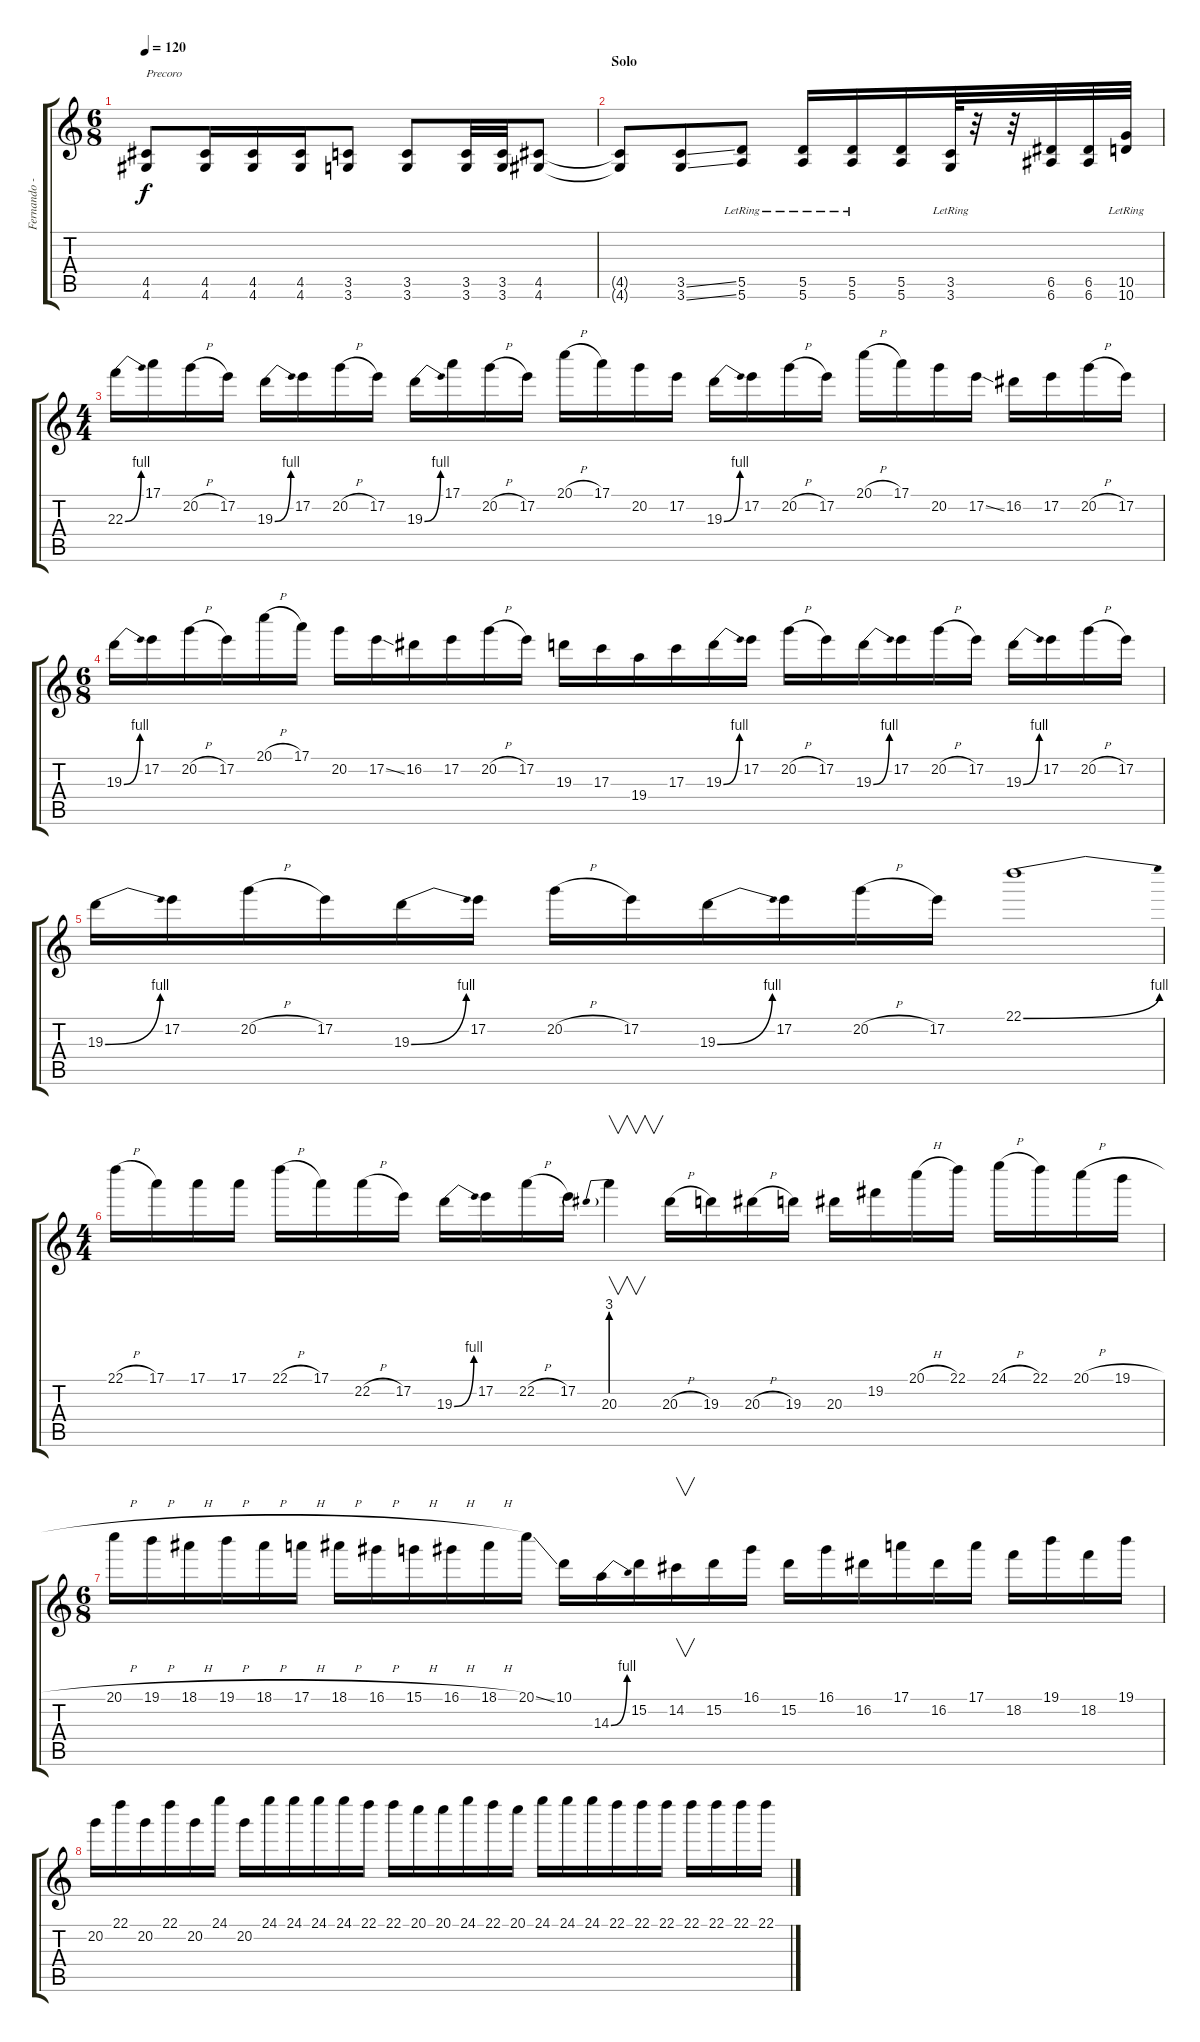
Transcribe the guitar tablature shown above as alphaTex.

\track ("Fernando - Guitar" "Fernando -") {instrument overdrivenguitar}
\staff {score tabs}
\tuning (E4 B3 G3 D3 A2 E2) {hide}
\ts (6 8)
\tempo 120
\clef g2
\ks c
(4.5 4.6).8{txt "Precoro" dy f} (4.5 4.6).16 (4.5 4.6).16 (4.5 4.6).16 (3.5 3.6).8 (3.5 3.6).8 (3.5 3.6).32 (3.5 3.6).32 (4.5 4.6).8 |
\section ("" "Solo")
(4.5{t} 4.6{t}).8 (3.5{ss} 3.6{ss}).8 (5.5{lr} 5.6{lr}).8 (5.5{lr} 5.6{lr}).16 (5.5{lr} 5.6{lr}).16 (5.5 5.6).16 (3.5{lr} 3.6{lr}).64 r.32 r.32 (6.5 6.6).32 (6.5 6.6).32 (10.5{lr} 10.6{lr}).32 |
\ts (4 4)
22.3{be (bend 0 0 60 4)}.16 17.1.16 20.2{h}.16 17.2.16 19.3{be (bend 0 0 60 4)}.16 17.2.16 20.2{h}.16 17.2.16 19.3{be (bend 0 0 60 4)}.16 17.1.16 20.2{h}.16 17.2.16 20.1{h}.16 17.1.16 20.2.16 17.2.16 19.3{be (bend 0 0 60 4)}.16 17.2.16 20.2{h}.16 17.2.16 20.1{h}.16 17.1.16 20.2.16 17.2{ss}.16 16.2.16 17.2.16 20.2{h}.16 17.2.16 |
\ts (6 8)
19.3{be (bend 0 0 60 4)}.16 17.2.16 20.2{h}.16 17.2.16 20.1{h}.16 17.1.16 20.2.16 17.2{ss}.16 16.2.16 17.2.16 20.2{h}.16 17.2.16 19.3.16 17.3.16 19.4.16 17.3.16 19.3{be (bend 0 0 60 4)}.16 17.2.16 20.2{h}.16 17.2.16 19.3{be (bend 0 0 60 4)}.16 17.2.16 20.2{h}.16 17.2.16 19.3{be (bend 0 0 60 4)}.16 17.2.16 20.2{h}.16 17.2.16 |
19.3{be (bend 0 0 60 4)}.16 17.2.16 20.2{h}.16 17.2.16 19.3{be (bend 0 0 60 4)}.16 17.2.16 20.2{h}.16 17.2.16 19.3{be (bend 0 0 60 4)}.16 17.2.16 20.2{h}.16 17.2.16 22.1{be (bend 0 0 60 4)}.1 |
\ts (4 4)
22.1{h}.16 17.1.16 17.1.16 17.1.16 22.1{h}.16 17.1.16 22.2{h}.16 17.2.16 19.3{be (bend 0 0 60 4)}.16 17.2.16 22.2{h}.16 17.2.16 20.3{be (prebend 0 12 60 12)}.4{v} 20.3{h}.16 19.3.16 20.3{h}.16 19.3.16 20.3.16 19.2.16 20.1{h}.16 22.1.16 24.1{h}.16 22.1.16 20.1{h}.16 19.1{h}.16 |
\ts (6 8)
20.1{h}.16 19.1{h}.16 18.1{h}.16 19.1{h}.16 18.1{h}.16 17.1{h}.16 18.1{h}.16 16.1{h}.16 15.1{h}.16 16.1{h}.16 18.1{h}.16 20.1{ss}.16 10.1.16 14.3{be (bend 0 0 60 4)}.16 15.2.16 14.2.16{v} 15.2.16 16.1.16 15.2.16 16.1.16 16.2.16 17.1.16 16.2.16 17.1.16 18.2.16 19.1.16 18.2.16 19.1.16 |
20.2.16 22.1.16 20.2.16 22.1.16 20.2.16 24.1.16 20.2.16 24.1.16 24.1.16 24.1.16 24.1.16 22.1.16 22.1.16 20.1.16 20.1.16 24.1.16 22.1.16 20.1.16 24.1.16 24.1.16 24.1.16 22.1.16 22.1.16 22.1.16 22.1.16 22.1.16 22.1.16 22.1.16
